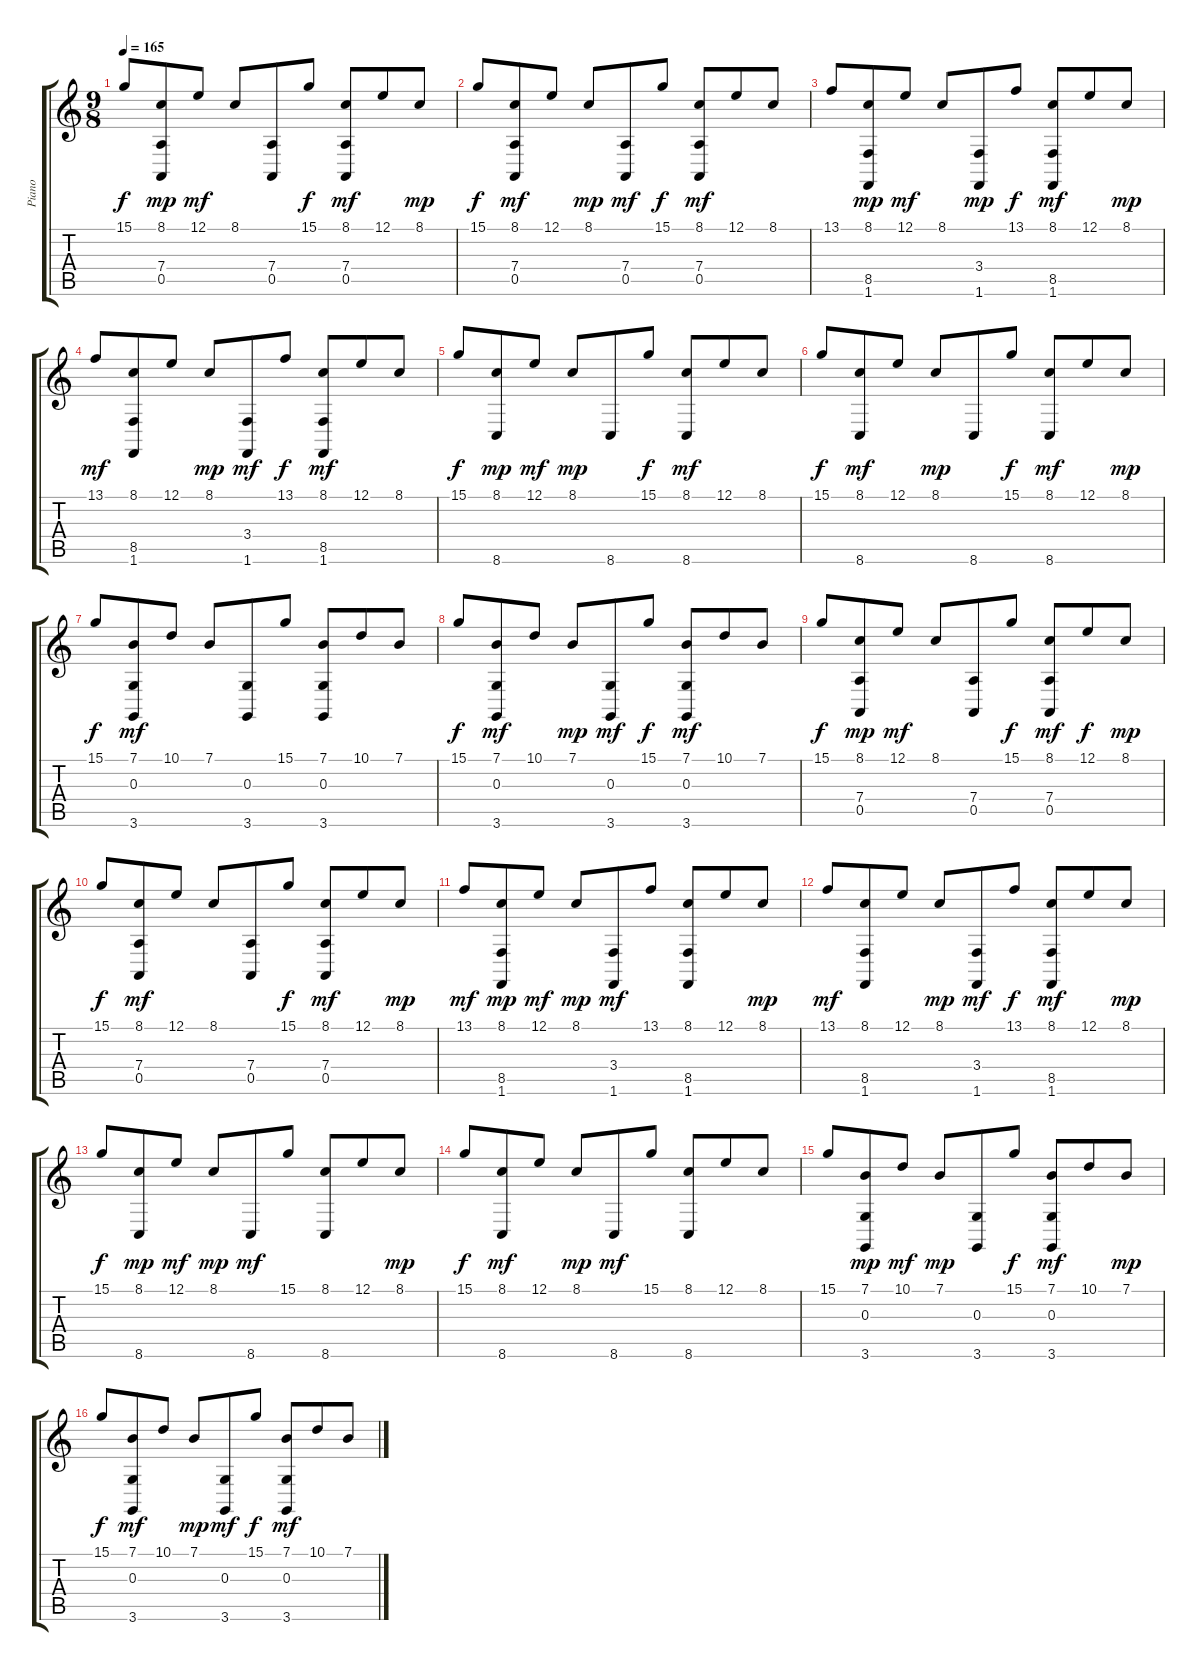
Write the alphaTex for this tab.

\track ("Piano" "Piano") {instrument acousticgrandpiano}
\staff {score tabs}
\tuning (E4 B3 G3 D3 A2 E2) {hide}
\ts (9 8)
\tempo 165
\clef g2
\ks c
15.1.8{dy f} (8.1 7.4 0.5).8{dy mp} 12.1.8{dy mf} 8.1.8 (7.4 0.5).8 15.1.8{dy f} (8.1 7.4 0.5).8{dy mf} 12.1.8 8.1.8{dy mp} |
15.1.8{dy f} (8.1 7.4 0.5).8{dy mf} 12.1.8 8.1.8{dy mp} (7.4 0.5).8{dy mf} 15.1.8{dy f} (8.1 7.4 0.5).8{dy mf} 12.1.8 8.1.8 |
13.1.8 (8.1 8.5 1.6).8{dy mp} 12.1.8{dy mf} 8.1.8 (3.4 1.6).8{dy mp} 13.1.8{dy f} (8.1 8.5 1.6).8{dy mf} 12.1.8 8.1.8{dy mp} |
13.1.8{dy mf} (8.1 8.5 1.6).8 12.1.8 8.1.8{dy mp} (3.4 1.6).8{dy mf} 13.1.8{dy f} (8.1 8.5 1.6).8{dy mf} 12.1.8 8.1.8 |
15.1.8{dy f} (8.1 8.6).8{dy mp} 12.1.8{dy mf} 8.1.8{dy mp} 8.6.8 15.1.8{dy f} (8.1 8.6).8{dy mf} 12.1.8 8.1.8 |
15.1.8{dy f} (8.1 8.6).8{dy mf} 12.1.8 8.1.8{dy mp} 8.6.8 15.1.8{dy f} (8.1 8.6).8{dy mf} 12.1.8 8.1.8{dy mp} |
15.1.8{dy f} (7.1 0.3 3.6).8{dy mf} 10.1.8 7.1.8 (0.3 3.6).8 15.1.8 (7.1 0.3 3.6).8 10.1.8 7.1.8 |
15.1.8{dy f} (7.1 0.3 3.6).8{dy mf} 10.1.8 7.1.8{dy mp} (0.3 3.6).8{dy mf} 15.1.8{dy f} (7.1 0.3 3.6).8{dy mf} 10.1.8 7.1.8 |
15.1.8{dy f} (8.1 7.4 0.5).8{dy mp} 12.1.8{dy mf} 8.1.8 (7.4 0.5).8 15.1.8{dy f} (8.1 7.4 0.5).8{dy mf} 12.1.8{dy f} 8.1.8{dy mp} |
15.1.8{dy f} (8.1 7.4 0.5).8{dy mf} 12.1.8 8.1.8 (7.4 0.5).8 15.1.8{dy f} (8.1 7.4 0.5).8{dy mf} 12.1.8 8.1.8{dy mp} |
13.1.8{dy mf} (8.1 8.5 1.6).8{dy mp} 12.1.8{dy mf} 8.1.8{dy mp} (3.4 1.6).8{dy mf} 13.1.8 (8.1 8.5 1.6).8 12.1.8 8.1.8{dy mp} |
13.1.8{dy mf} (8.1 8.5 1.6).8 12.1.8 8.1.8{dy mp} (3.4 1.6).8{dy mf} 13.1.8{dy f} (8.1 8.5 1.6).8{dy mf} 12.1.8 8.1.8{dy mp} |
15.1.8{dy f} (8.1 8.6).8{dy mp} 12.1.8{dy mf} 8.1.8{dy mp} 8.6.8{dy mf} 15.1.8 (8.1 8.6).8 12.1.8 8.1.8{dy mp} |
15.1.8{dy f} (8.1 8.6).8{dy mf} 12.1.8 8.1.8{dy mp} 8.6.8{dy mf} 15.1.8 (8.1 8.6).8 12.1.8 8.1.8 |
15.1.8 (7.1 0.3 3.6).8{dy mp} 10.1.8{dy mf} 7.1.8{dy mp} (0.3 3.6).8 15.1.8{dy f} (7.1 0.3 3.6).8{dy mf} 10.1.8 7.1.8{dy mp} |
15.1.8{dy f} (7.1 0.3 3.6).8{dy mf} 10.1.8 7.1.8{dy mp} (0.3 3.6).8{dy mf} 15.1.8{dy f} (7.1 0.3 3.6).8{dy mf} 10.1.8 7.1.8
